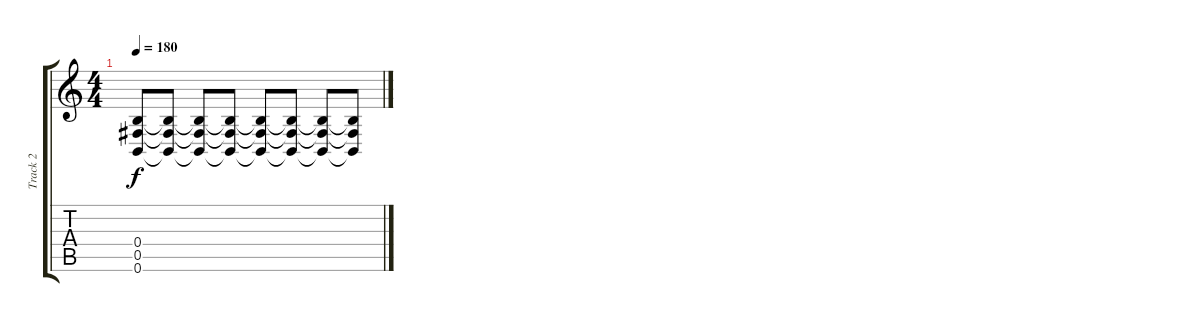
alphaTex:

\track ("Track 2" "Track 2") {instrument distortionguitar}
\staff {score tabs}
\tuning (Db4 Ab3 E3 B2 Gb2 B1) {hide}
\ts (4 4)
\tempo 180
\clef g2
\ks c
(0.4{t} 0.5{t} 0.6{t}).8{dy f} (0.4{t} 0.5{t} 0.6{t}).8 (0.4{t} 0.5{t} 0.6{t}).8 (0.4{t} 0.5{t} 0.6{t}).8 (0.4{t} 0.5{t} 0.6{t}).8 (0.4{t} 0.5{t} 0.6{t}).8 (0.4{t} 0.5{t} 0.6{t}).8 (0.4{t} 0.5{t} 0.6{t}).8
